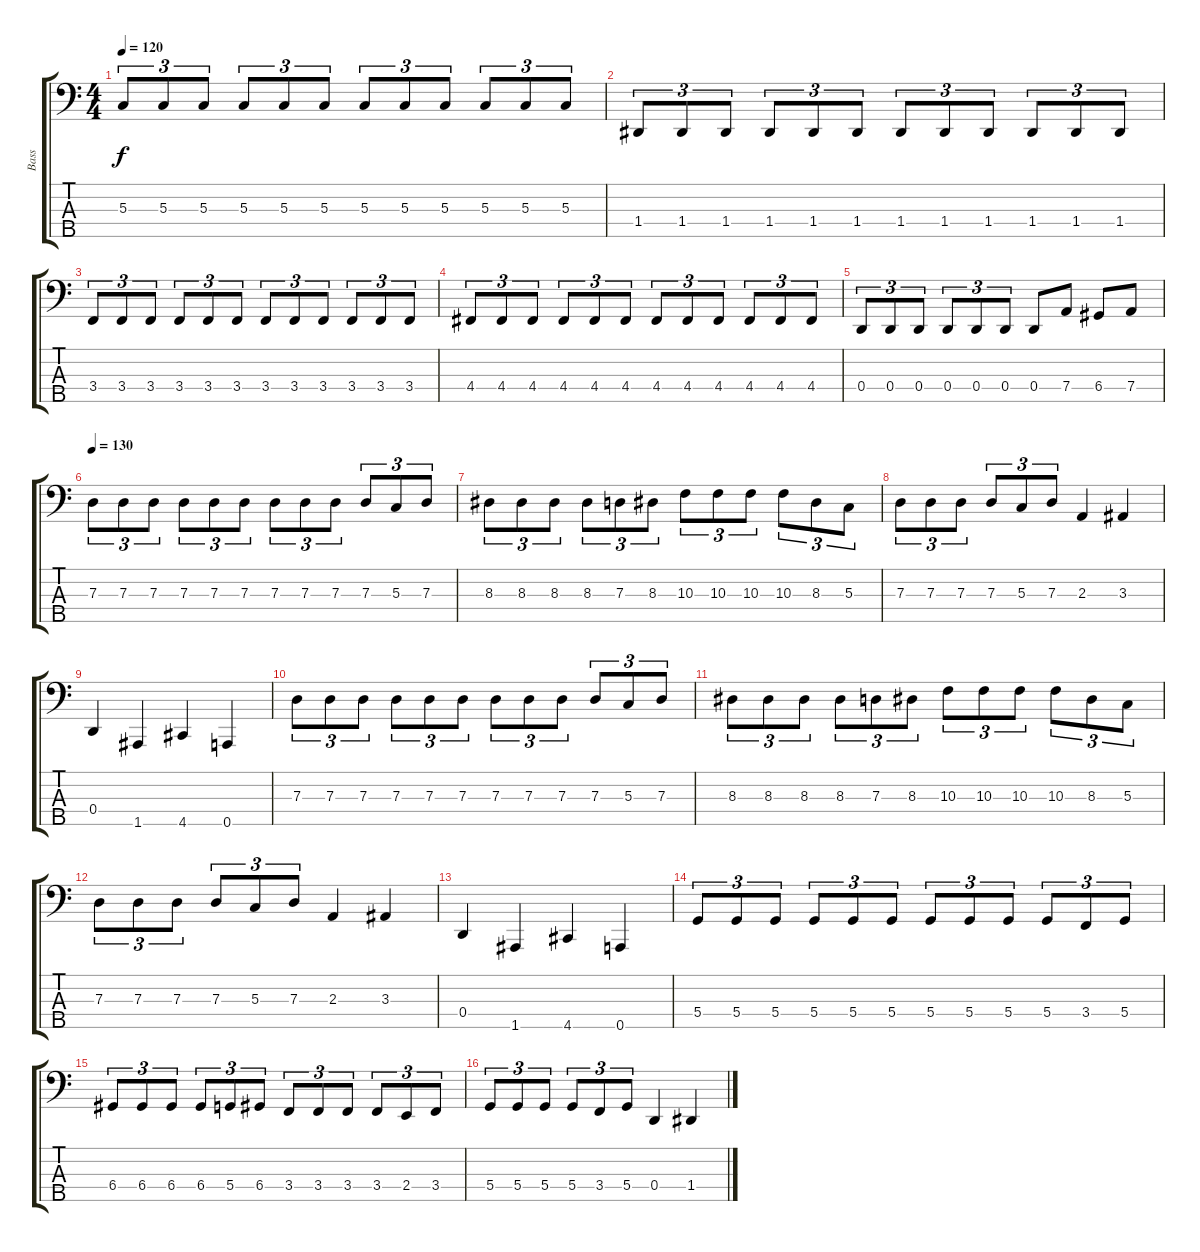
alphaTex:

\track ("Bass" "Bass") {instrument electricbassfinger}
\staff {score tabs}
\tuning (F2 C2 G1 D1 A0) {hide}
\ts (4 4)
\tempo 120
\clef f4
\ks c
5.3.8{tu (3 2) dy f} 5.3.8{tu (3 2)} 5.3.8{tu (3 2)} 5.3.8{tu (3 2)} 5.3.8{tu (3 2)} 5.3.8{tu (3 2)} 5.3.8{tu (3 2)} 5.3.8{tu (3 2)} 5.3.8{tu (3 2)} 5.3.8{tu (3 2)} 5.3.8{tu (3 2)} 5.3.8{tu (3 2)} |
1.4.8{tu (3 2)} 1.4.8{tu (3 2)} 1.4.8{tu (3 2)} 1.4.8{tu (3 2)} 1.4.8{tu (3 2)} 1.4.8{tu (3 2)} 1.4.8{tu (3 2)} 1.4.8{tu (3 2)} 1.4.8{tu (3 2)} 1.4.8{tu (3 2)} 1.4.8{tu (3 2)} 1.4.8{tu (3 2)} |
3.4.8{tu (3 2)} 3.4.8{tu (3 2)} 3.4.8{tu (3 2)} 3.4.8{tu (3 2)} 3.4.8{tu (3 2)} 3.4.8{tu (3 2)} 3.4.8{tu (3 2)} 3.4.8{tu (3 2)} 3.4.8{tu (3 2)} 3.4.8{tu (3 2)} 3.4.8{tu (3 2)} 3.4.8{tu (3 2)} |
4.4.8{tu (3 2)} 4.4.8{tu (3 2)} 4.4.8{tu (3 2)} 4.4.8{tu (3 2)} 4.4.8{tu (3 2)} 4.4.8{tu (3 2)} 4.4.8{tu (3 2)} 4.4.8{tu (3 2)} 4.4.8{tu (3 2)} 4.4.8{tu (3 2)} 4.4.8{tu (3 2)} 4.4.8{tu (3 2)} |
0.4.8{tu (3 2)} 0.4.8{tu (3 2)} 0.4.8{tu (3 2)} 0.4.8{tu (3 2)} 0.4.8{tu (3 2)} 0.4.8{tu (3 2)} 0.4.8 7.4.8 6.4.8 7.4.8 |
\tempo 130
7.3.8{tu (3 2)} 7.3.8{tu (3 2)} 7.3.8{tu (3 2)} 7.3.8{tu (3 2)} 7.3.8{tu (3 2)} 7.3.8{tu (3 2)} 7.3.8{tu (3 2)} 7.3.8{tu (3 2)} 7.3.8{tu (3 2)} 7.3.8{tu (3 2)} 5.3.8{tu (3 2)} 7.3.8{tu (3 2)} |
8.3.8{tu (3 2)} 8.3.8{tu (3 2)} 8.3.8{tu (3 2)} 8.3.8{tu (3 2)} 7.3.8{tu (3 2)} 8.3.8{tu (3 2)} 10.3.8{tu (3 2)} 10.3.8{tu (3 2)} 10.3.8{tu (3 2)} 10.3.8{tu (3 2)} 8.3.8{tu (3 2)} 5.3.8{tu (3 2)} |
7.3.8{tu (3 2)} 7.3.8{tu (3 2)} 7.3.8{tu (3 2)} 7.3.8{tu (3 2)} 5.3.8{tu (3 2)} 7.3.8{tu (3 2)} 2.3.4 3.3.4 |
0.4.4 1.5.4 4.5.4 0.5.4 |
7.3.8{tu (3 2)} 7.3.8{tu (3 2)} 7.3.8{tu (3 2)} 7.3.8{tu (3 2)} 7.3.8{tu (3 2)} 7.3.8{tu (3 2)} 7.3.8{tu (3 2)} 7.3.8{tu (3 2)} 7.3.8{tu (3 2)} 7.3.8{tu (3 2)} 5.3.8{tu (3 2)} 7.3.8{tu (3 2)} |
8.3.8{tu (3 2)} 8.3.8{tu (3 2)} 8.3.8{tu (3 2)} 8.3.8{tu (3 2)} 7.3.8{tu (3 2)} 8.3.8{tu (3 2)} 10.3.8{tu (3 2)} 10.3.8{tu (3 2)} 10.3.8{tu (3 2)} 10.3.8{tu (3 2)} 8.3.8{tu (3 2)} 5.3.8{tu (3 2)} |
7.3.8{tu (3 2)} 7.3.8{tu (3 2)} 7.3.8{tu (3 2)} 7.3.8{tu (3 2)} 5.3.8{tu (3 2)} 7.3.8{tu (3 2)} 2.3.4 3.3.4 |
0.4.4 1.5.4 4.5.4 0.5.4 |
5.4.8{tu (3 2)} 5.4.8{tu (3 2)} 5.4.8{tu (3 2)} 5.4.8{tu (3 2)} 5.4.8{tu (3 2)} 5.4.8{tu (3 2)} 5.4.8{tu (3 2)} 5.4.8{tu (3 2)} 5.4.8{tu (3 2)} 5.4.8{tu (3 2)} 3.4.8{tu (3 2)} 5.4.8{tu (3 2)} |
6.4.8{tu (3 2)} 6.4.8{tu (3 2)} 6.4.8{tu (3 2)} 6.4.8{tu (3 2)} 5.4.8{tu (3 2)} 6.4.8{tu (3 2)} 3.4.8{tu (3 2)} 3.4.8{tu (3 2)} 3.4.8{tu (3 2)} 3.4.8{tu (3 2)} 2.4.8{tu (3 2)} 3.4.8{tu (3 2)} |
5.4.8{tu (3 2)} 5.4.8{tu (3 2)} 5.4.8{tu (3 2)} 5.4.8{tu (3 2)} 3.4.8{tu (3 2)} 5.4.8{tu (3 2)} 0.4.4 1.4.4
